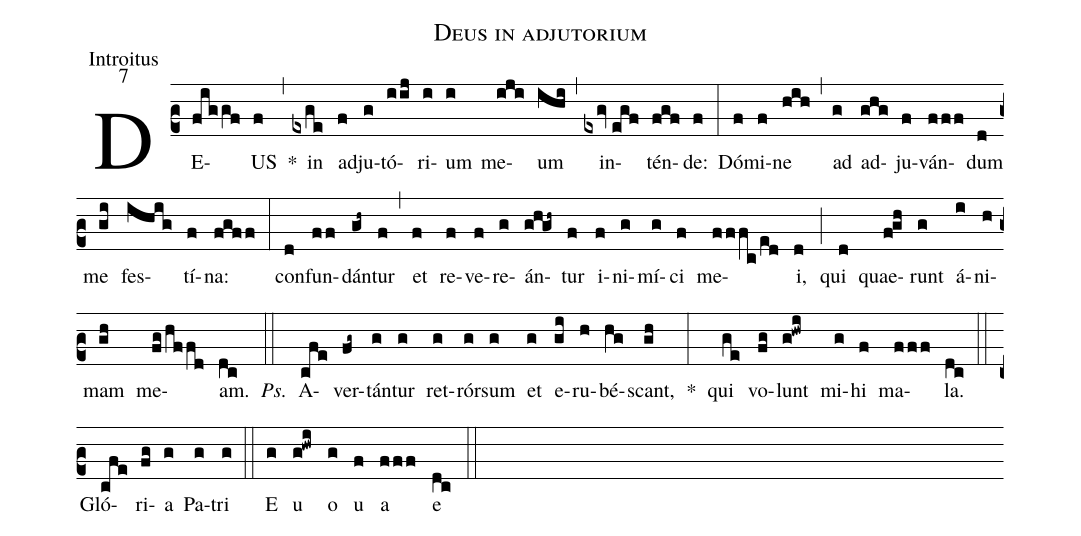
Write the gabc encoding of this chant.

name:Deus in adjutorium;
office-part:Introitus;
mode:7;
%%
(c2) DE(figgf)US(f) *(,) in(exge) ad(f)ju(g)tó(iij)ri(i)um(i) me(iji)um(ihi) (,) in(exgv//egf)tén(fgf)de:(f) (:) Dó(f)mi(f)ne(hih) (,) ad(g) ad(ghg)ju(f)ván(fff)dum(d) me(gi) fes(ihig)tí(f)na:(fgff) (:) con(d)fun(ff)dán(gh~)tur(f) (,) et(f) re(f)ve(f)re(g)án(g!h!gh~)tur(f) i(f)ni(g)mí(g)ci(f) me(fffc/ed)i,(d) (;) qui(d) quae(f!gh)runt(g) á(i)ni(h)mam(gh) me(fg/hffd)am.(dc) <i>Ps.</i>(::) A(cfe)ver(fg~)tán(g)tur(g) ret(g)rór(g)sum(g) et(g) e(gi)ru(h)bé(hg)scant,(gh) *(:) qui(ge) vo(fg)lunt(g!hwi) mi(g)hi(f) ma(fff)la.(dc) (::) Gló(cfe)ri(fg)a(g) Pa(g)tri(g) (::) E(g) u(g!hwi) o(g) u(f) a(fff) e(dc) (::)
